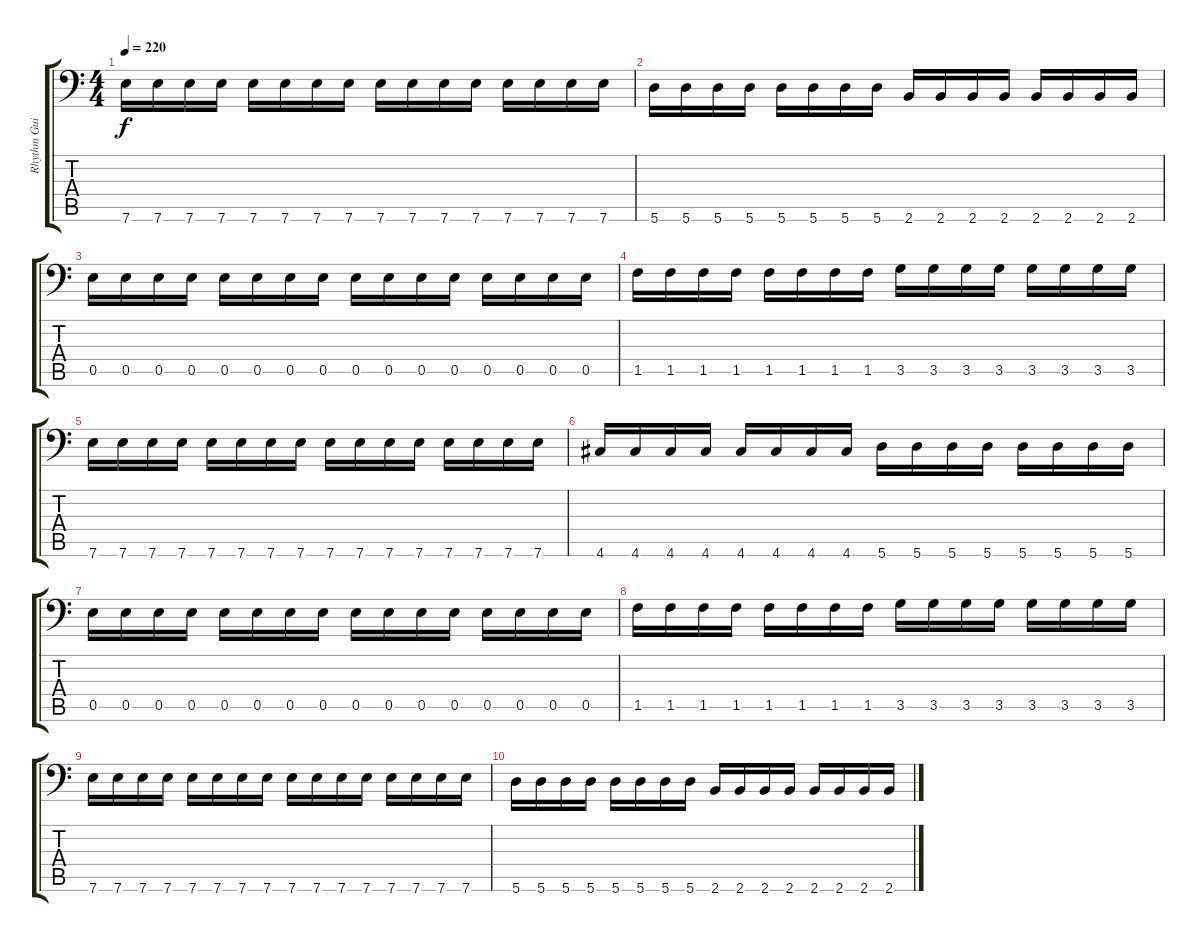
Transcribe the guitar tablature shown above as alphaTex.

\track ("Rhythm Guitar 1" "Rhythm Gui") {instrument overdrivenguitar}
\staff {score tabs}
\tuning (B3 Gb3 D3 A2 E2 A1) {hide}
\ts (4 4)
\tempo 220
\clef f4
\ks c
7.6.16{dy f} 7.6.16 7.6.16 7.6.16 7.6.16 7.6.16 7.6.16 7.6.16 7.6.16 7.6.16 7.6.16 7.6.16 7.6.16 7.6.16 7.6.16 7.6.16 |
5.6.16 5.6.16 5.6.16 5.6.16 5.6.16 5.6.16 5.6.16 5.6.16 2.6.16 2.6.16 2.6.16 2.6.16 2.6.16 2.6.16 2.6.16 2.6.16 |
0.5.16 0.5.16 0.5.16 0.5.16 0.5.16 0.5.16 0.5.16 0.5.16 0.5.16 0.5.16 0.5.16 0.5.16 0.5.16 0.5.16 0.5.16 0.5.16 |
1.5.16 1.5.16 1.5.16 1.5.16 1.5.16 1.5.16 1.5.16 1.5.16 3.5.16 3.5.16 3.5.16 3.5.16 3.5.16 3.5.16 3.5.16 3.5.16 |
7.6.16 7.6.16 7.6.16 7.6.16 7.6.16 7.6.16 7.6.16 7.6.16 7.6.16 7.6.16 7.6.16 7.6.16 7.6.16 7.6.16 7.6.16 7.6.16 |
4.6.16 4.6.16 4.6.16 4.6.16 4.6.16 4.6.16 4.6.16 4.6.16 5.6.16 5.6.16 5.6.16 5.6.16 5.6.16 5.6.16 5.6.16 5.6.16 |
0.5.16 0.5.16 0.5.16 0.5.16 0.5.16 0.5.16 0.5.16 0.5.16 0.5.16 0.5.16 0.5.16 0.5.16 0.5.16 0.5.16 0.5.16 0.5.16 |
1.5.16 1.5.16 1.5.16 1.5.16 1.5.16 1.5.16 1.5.16 1.5.16 3.5.16 3.5.16 3.5.16 3.5.16 3.5.16 3.5.16 3.5.16 3.5.16 |
7.6.16 7.6.16 7.6.16 7.6.16 7.6.16 7.6.16 7.6.16 7.6.16 7.6.16 7.6.16 7.6.16 7.6.16 7.6.16 7.6.16 7.6.16 7.6.16 |
5.6.16 5.6.16 5.6.16 5.6.16 5.6.16 5.6.16 5.6.16 5.6.16 2.6.16 2.6.16 2.6.16 2.6.16 2.6.16 2.6.16 2.6.16 2.6.16
